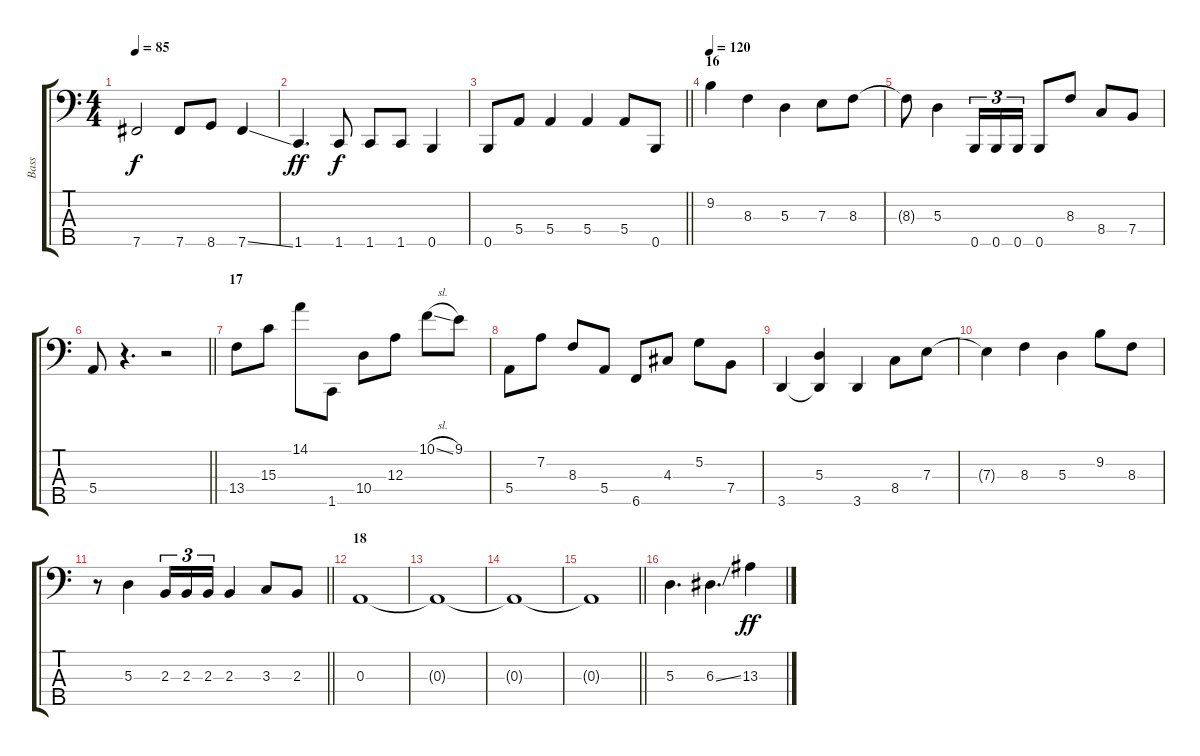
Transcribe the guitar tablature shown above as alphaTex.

\track ("Bass" "Bass") {instrument electricbassfinger}
\staff {score tabs}
\tuning (G2 D2 A1 E1 B0) {hide}
\ts (4 4)
\tempo 85
\clef f4
\ks c
7.5.2{dy f} 7.5.8 8.5.8 7.5{ss}.4 |
1.5.4{d dy ff} 1.5.8{dy f} 1.5.8 1.5.8 0.5.4 |
\barLineRight lightlight
0.5.8 5.4.8 5.4.4 5.4.4 5.4.8 0.5.8 |
\section ("" "16")
\tempo 120
9.2.4 8.3.4 5.3.4 7.3.8 8.3.8 |
8.3{t}.8 5.3.4 0.5.16{tu (3 2)} 0.5.16{tu (3 2)} 0.5.16{tu (3 2)} 0.5.8 8.3.8 8.4.8 7.4.8 |
\barLineRight lightlight
5.4.8 r.4{d} r.2 |
\section ("" "17")
13.4.8 15.3.8 14.1.8 1.5.8 10.4.8 12.3.8 10.1{sl}.8 9.1.8 |
5.4.8 7.2.8 8.3.8 5.4.8 6.5.8 4.3.8 5.2.8 7.4.8 |
3.5.4 (5.3 3.5{t}).4 3.5.4 8.4.8 7.3.8 |
7.3{t}.4 8.3.4 5.3.4 9.2.8 8.3.8 |
\barLineRight lightlight
r.8 5.3.4 2.3.16{tu (3 2)} 2.3.16{tu (3 2)} 2.3.16{tu (3 2)} 2.3.4 3.3.8 2.3.8 |
\section ("" "18")
0.3.1 |
0.3{t}.1 |
0.3{t}.1 |
\barLineRight lightlight
0.3{t}.1 |
\section ("" "")
5.3.4{d} 6.3{ss}.4{d} 13.3.4{dy ff}
